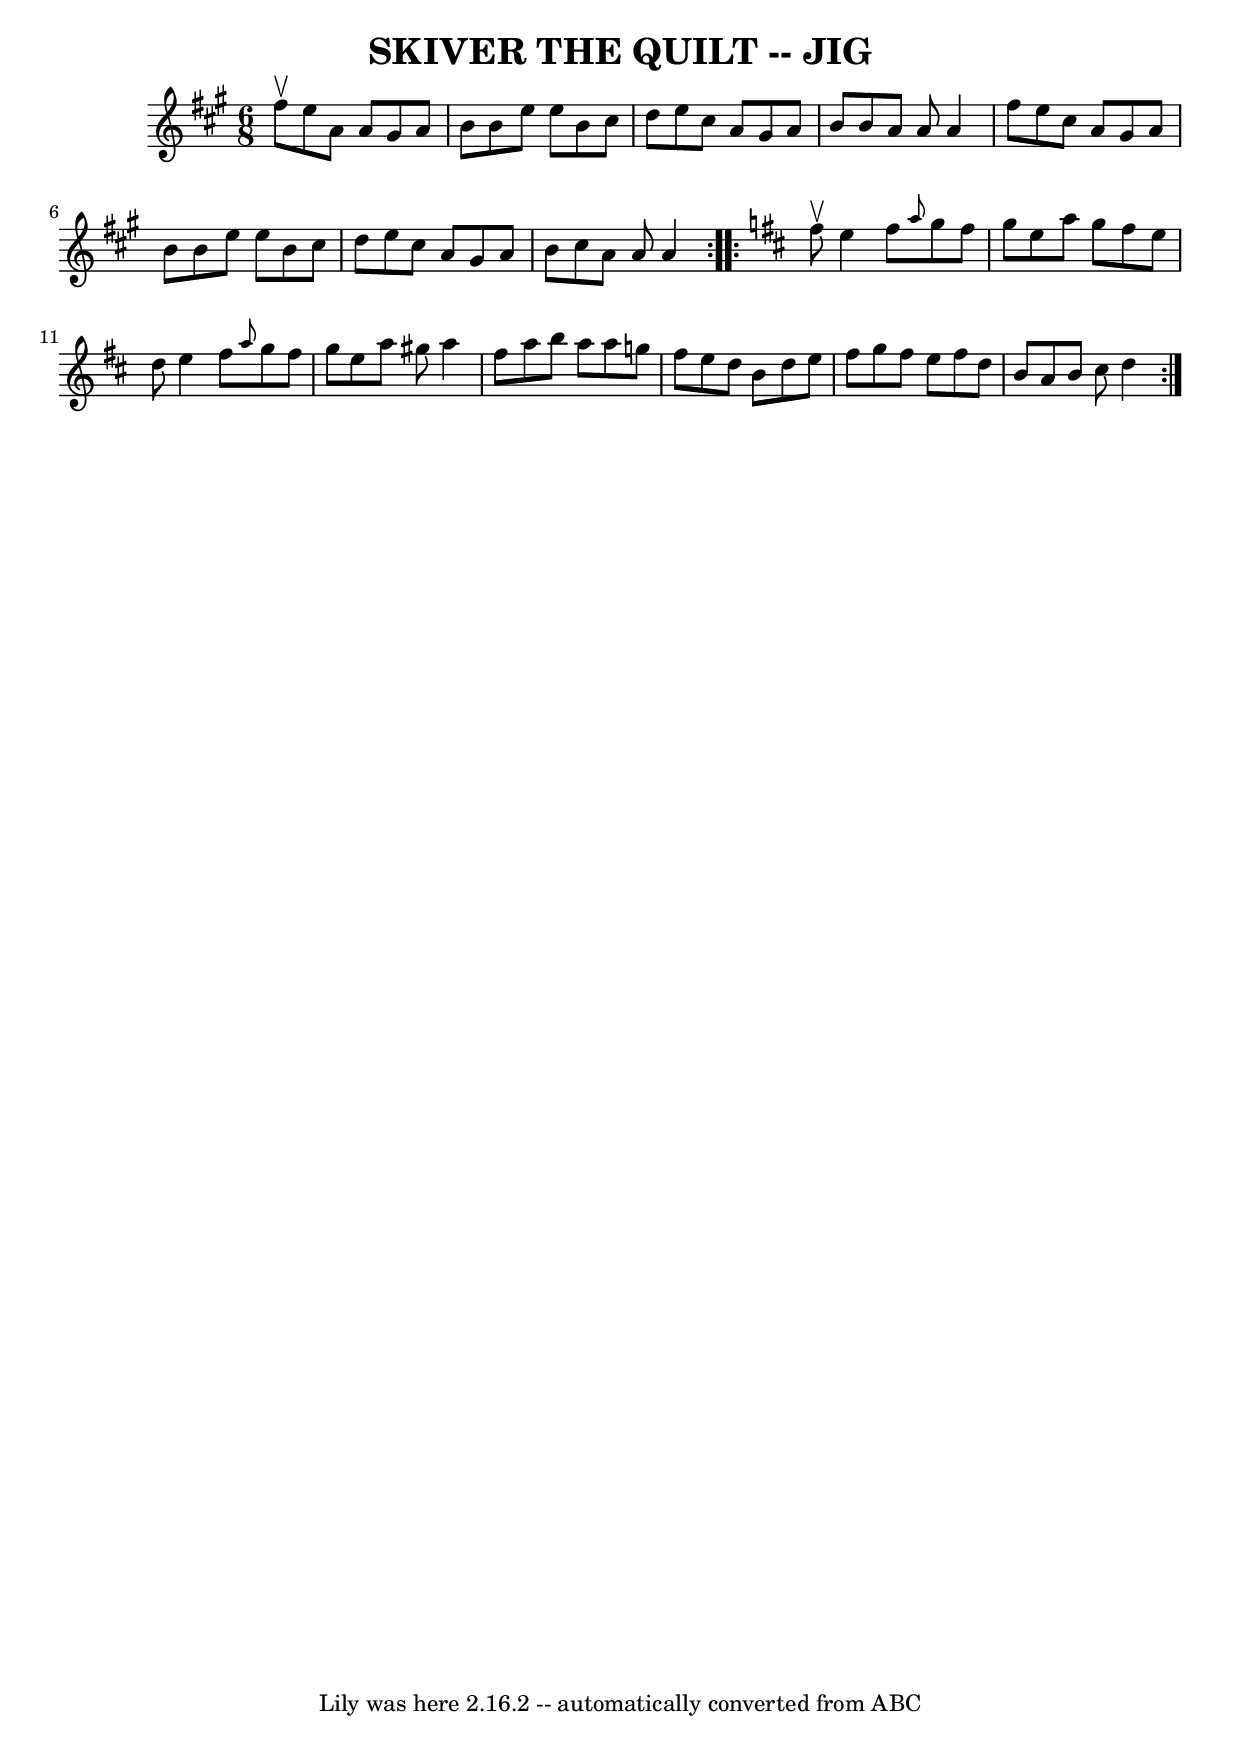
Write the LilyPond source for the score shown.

\version "2.7.40"
\include "Mammoth.ily"
\header {
	%% book = "Ryan's Mammoth Collection of Fiddle Tunes"
	crossRefNumber = "1"
	footnotes = ""
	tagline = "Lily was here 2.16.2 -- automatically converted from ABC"
	title = "SKIVER THE QUILT -- JIG"
}
voicedefault =  {


\repeat volta 2 {
\time 6/8 \key a \major fis''8^\upbow       |
 e''8 a'8 a'8    
gis'8 a'8 b'8    |
 b'8 e''8 e''8 b'8 cis''8 d''8  
  |
 e''8 cis''8 a'8 gis'8 a'8 b'8    |
 b'8    
a'8 a'8 a'4 fis''8        |
 e''8 cis''8 a'8 gis'8    
a'8 b'8    |
 b'8 e''8 e''8 b'8 cis''8 d''8    
|
 e''8 cis''8 a'8 gis'8 a'8 b'8    |
 cis''8    
a'8 a'8 a'4    }   \key d \major   \repeat volta 2 { fis''8^\upbow     
  |
 e''4 fis''8  \grace { a''8  } g''8 fis''8 g''8    
|
 e''8 a''8 g''8 fis''8 e''8 d''8    |
 e''4    
fis''8  \grace { a''8  } g''8 fis''8 g''8    |
 e''8 a''8 
 gis''8 a''4 fis''8        |
 a''8 b''8 a''8 a''8    
g''!8 fis''8    |
 e''8 d''8 b'8 d''8 e''8 fis''8    
|
 g''8 fis''8 e''8 fis''8 d''8 b'8    |
 a'8    
b'8 cis''8 d''4    }   
}

\score{
    <<

	\context Staff="default"
	{
	    \voicedefault 
	}

    >>
	\layout {
	}
	\midi {}
}
